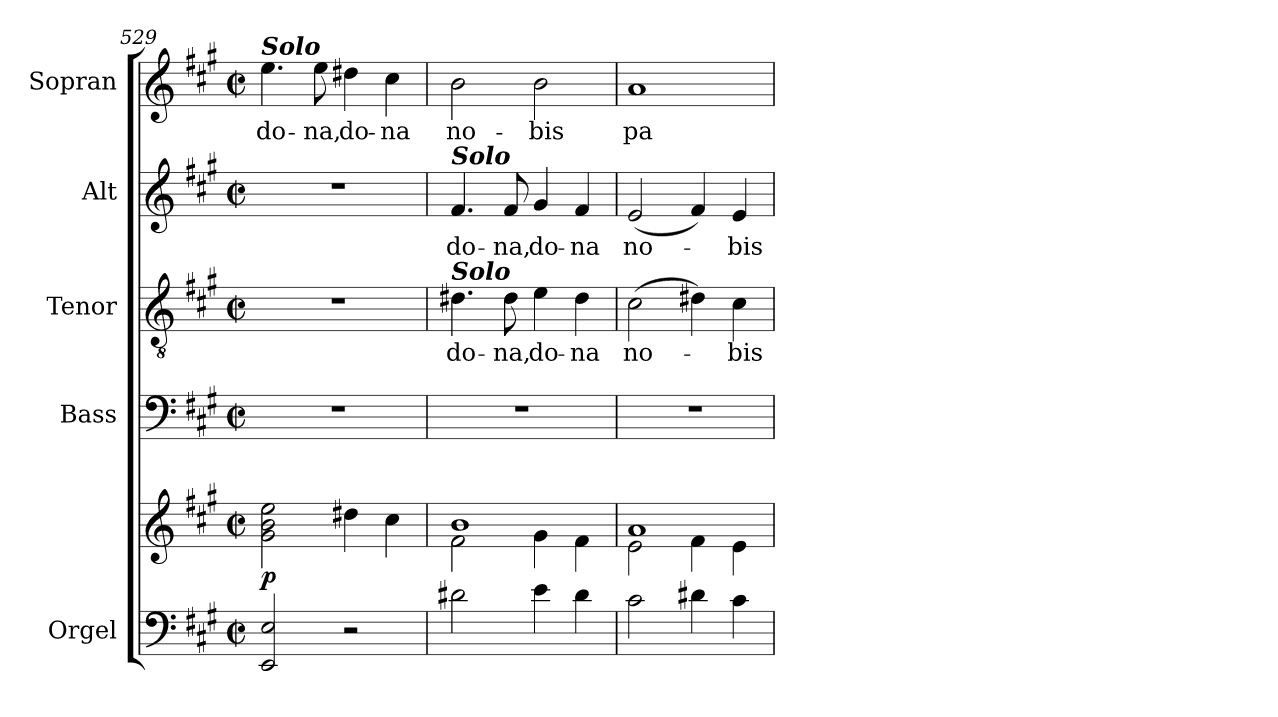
**kern	**kern	**dynam	**kern	**kern	**text	**kern	**text	**kern	**text
*part5	*part5	*part5	*part4	*part3	*part3	*part2	*part2	*part1	*part1
*staff6	*staff5	*staff5/6	*staff4	*staff3	*staff3	*staff2	*staff2	*staff1	*staff1
*I"Orgel	*	*	*I"Bass	*I"Tenor	*	*I"Alt	*	*I"Sopran	*
*I'Org.	*	*	*I'B.	*I'T.	*	*I'A.	*	*I'S.	*
*clefF4	*clefG2	*	*clefF4	*clefGv2	*	*clefG2	*	*clefG2	*
*k[f#c#g#]	*k[f#c#g#]	*	*k[f#c#g#]	*k[f#c#g#]	*	*k[f#c#g#]	*	*k[f#c#g#]	*
*A:	*A:	*	*A:	*A:	*	*A:	*	*A:	*
*M2/2	*M2/2	*	*M2/2	*M2/2	*	*M2/2	*	*M2/2	*
*met(c|)	*met(c|)	*	*met(c|)	*met(c|)	*	*met(c|)	*	*met(c|)	*
=529	=529	=529	=529	=529	=529	=529	=529	=529	=529
!	!	!	!	!	!	!	!	!LO:TX:a:Bi:t=Solo	!
!	!	!LO:DY:b	!	!	!	!	!	!	!LO:LY:b
2EE/ 2E/	2g#\ 2b\ 2ee\	p	1r	1r	.	1r	.	4.ee\	do-
!	!	!	!	!	!	!	!	!	!LO:LY:b
.	.	.	.	.	.	.	.	8ee\	-na,
!	!	!	!	!	!	!	!	!	!LO:LY:b
2r	4dd#X\	.	.	.	.	.	.	4dd#X\	do-
!	!	!	!	!	!	!	!	!	!LO:LY:b
.	4cc#\	.	.	.	.	.	.	4cc#\	-na
=530	=530	=530	=530	=530	=530	=530	=530	=530	=530
*	*^	*	*	*	*	*	*	*	*
!	!	!	!	!	!	!	!LO:TX:a:Bi:t=Solo	!	!	!
!	!	!	!	!	!LO:TX:a:Bi:t=Solo	!	!	!	!	!
!	!	!	!	!	!	!LO:LY:b	!	!LO:LY:b	!	!LO:LY:b
2d#X\	1b	2f#\	.	1r	4.d#X\	do-	4.f#/	do-	2b\	no-
!	!	!	!	!	!	!LO:LY:b	!	!LO:LY:b	!	!
.	.	.	.	.	8d#\	-na,	8f#/	-na,	.	.
!	!	!	!	!	!	!LO:LY:b	!	!LO:LY:b	!	!LO:LY:b
4e\	.	4g#\	.	.	4e\	do-	4g#/	do-	2b\	-bis
!	!	!	!	!	!	!LO:LY:b	!	!LO:LY:b	!	!
4d#\	.	4f#\	.	.	4d#\	-na	4f#/	-na	.	.
=531	=531	=531	=531	=531	=531	=531	=531	=531	=531	=531
!	!	!	!	!	!	!LO:LY:b	!	!LO:LY:b	!	!LO:LY:b
2c#\	1a	2e\	.	1r	(>2c#\	no-	(<2e/	no-	1a	pa-
4d#X\	.	4f#\	.	.	4d#X\)	.	4f#/)	.	.	.
!	!	!	!	!	!	!LO:LY:b	!	!LO:LY:b	!	!
4c#\	.	4e\	.	.	4c#\	-bis	4e/	-bis	.	.
*	*v	*v	*	*	*	*	*	*	*	*
=	=	=	=	=	=	=	=	=	=
*-	*-	*-	*-	*-	*-	*-	*-	*-	*-
